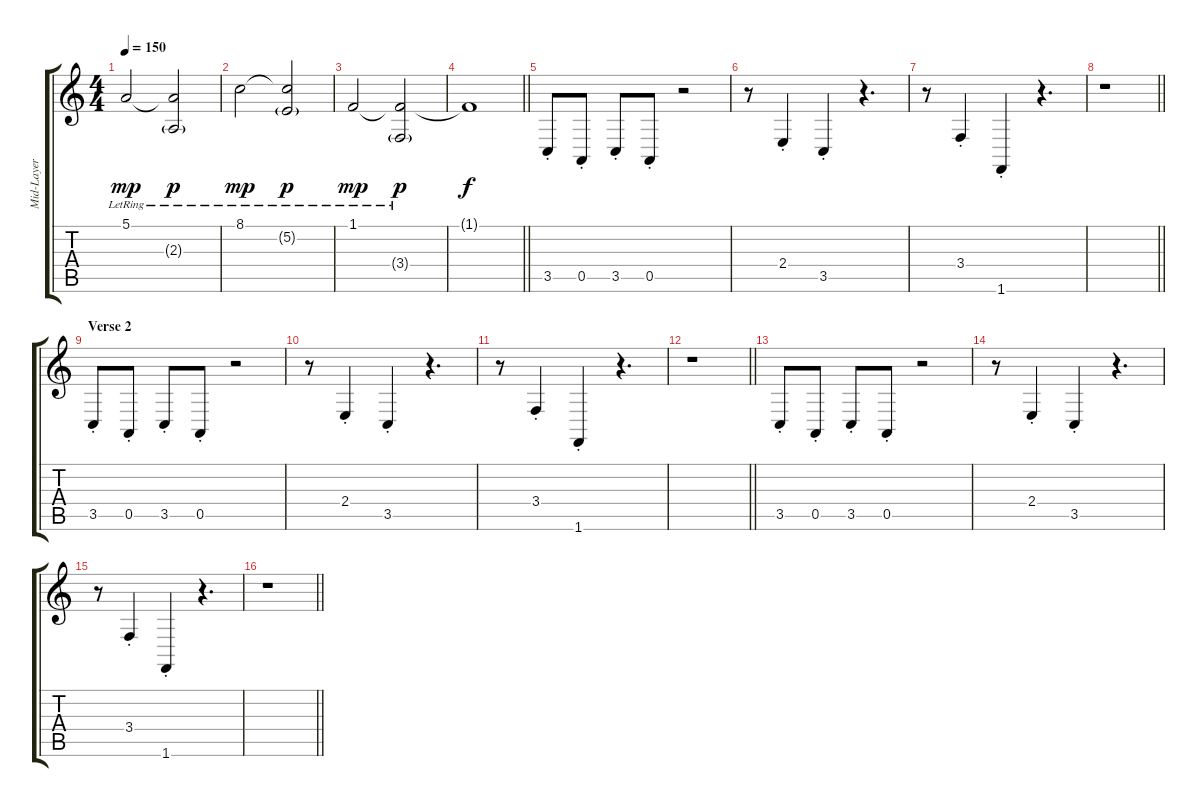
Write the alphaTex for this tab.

\track ("Mid-Layer" "Mid-Layer") {instrument lead1square}
\staff {score tabs}
\tuning (E4 B3 G3 D3 A2 E2) {hide}
\ts (4 4)
\tempo 150
\clef g2
\ks c
5.1{lr}.2{dy mp instrument fx8scifi} (5.1{t} 2.3{g lr}).2{dy p} |
8.1{lr}.2{dy mp} (8.1{t} 5.2{g lr}).2{dy p} |
1.1{lr}.2{dy mp} (1.1{t} 3.4{g lr}).2{dy p} |
\barLineRight lightlight
1.1{t}.1{dy f} |
\section ("" "")
3.5{st}.8{volume 14 instrument lead1square} 0.5{st}.8 3.5{st}.8 0.5{st}.8 r.2 |
r.8 2.4{st}.4 3.5{st}.4 r.4{d} |
r.8 3.4{st}.4 1.6{st}.4 r.4{d} |
\barLineRight lightlight
r.1 |
\section ("" "Verse 2")
3.5{st}.8 0.5{st}.8 3.5{st}.8 0.5{st}.8 r.2 |
r.8 2.4{st}.4 3.5{st}.4 r.4{d} |
r.8 3.4{st}.4 1.6{st}.4 r.4{d} |
\barLineRight lightlight
r.1 |
3.5{st}.8 0.5{st}.8 3.5{st}.8 0.5{st}.8 r.2 |
r.8 2.4{st}.4 3.5{st}.4 r.4{d} |
r.8 3.4{st}.4 1.6{st}.4 r.4{d} |
\barLineRight lightlight
r.1
